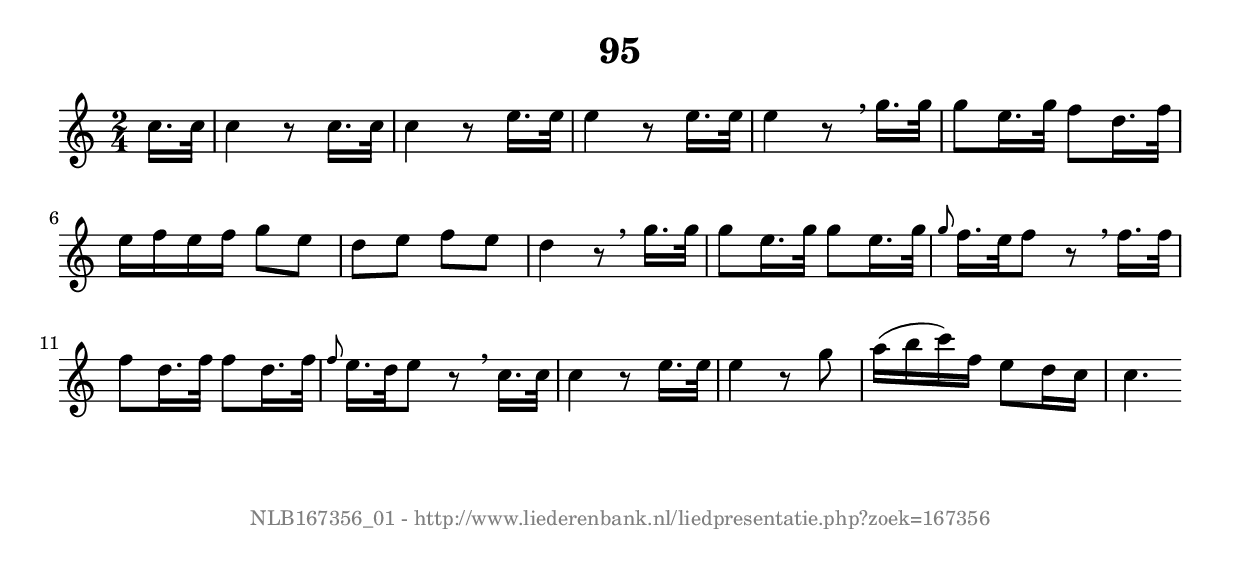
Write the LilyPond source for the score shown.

%
% produced by wce2krn 1.64 (7 June 2014)
%
\version"2.16"
#(append! paper-alist '(("long" . (cons (* 210 mm) (* 2000 mm)))))
#(set-default-paper-size "long")
sb = {\breathe}
mBreak = {\breathe }
bBreak = {\breathe }
x = {\once\override NoteHead #'style = #'cross }
gl=\glissando
itime={\override Staff.TimeSignature #'stencil = ##f }
ficta = {\once\set suggestAccidentals = ##t}
fine = {\once\override Score.RehearsalMark #'self-alignment-X = #1 \mark \markup {\italic{Fine}}}
dc = {\once\override Score.RehearsalMark #'self-alignment-X = #1 \mark \markup {\italic{D.C.}}}
dcf = {\once\override Score.RehearsalMark #'self-alignment-X = #1 \mark \markup {\italic{D.C. al Fine}}}
dcc = {\once\override Score.RehearsalMark #'self-alignment-X = #1 \mark \markup {\italic{D.C. al Coda}}}
ds = {\once\override Score.RehearsalMark #'self-alignment-X = #1 \mark \markup {\italic{D.S.}}}
dsf = {\once\override Score.RehearsalMark #'self-alignment-X = #1 \mark \markup {\italic{D.S. al Fine}}}
dsc = {\once\override Score.RehearsalMark #'self-alignment-X = #1 \mark \markup {\italic{D.S. al Coda}}}
pv = {\set Score.repeatCommands = #'((volta "1"))}
sv = {\set Score.repeatCommands = #'((volta "2"))}
tv = {\set Score.repeatCommands = #'((volta "3"))}
qv = {\set Score.repeatCommands = #'((volta "4"))}
xv = {\set Score.repeatCommands = #'((volta #f))}
\header{ tagline = ""
title = "95"
}
\score {{
\key c \major
\relative g'
{
\set melismaBusyProperties = #'()
\partial 32*4
\time 2/4
\tempo 4=120
\override Score.MetronomeMark #'transparent = ##t
\override Score.RehearsalMark #'break-visibility = #(vector #t #t #f)
c16. c32 c4 r8 c16. c32 c4 r8 e16. e32 e4 r8 e16. e32 e4 r8 \mBreak
g16. g32 g8 e16. g32 f8 d16. f32 e16 f e f g8 e d e f e d4 r8 \bar ":|:" \bBreak
g16. g32 g8 e16. g32 g8 e16. g32 \grace { g8 } f16. e32 f8 r \mBreak
f16. f32 f8 d16. f32 f8 d16. f32 \grace { f8 }e16. d32 e8 r \mBreak
c16. c32 c4 r8 e16. e32 e4 r8 g a16( b c) f, e8 d16 c c4. \bar ":|"
 }}
 \midi { }
 \layout {
            indent = 0.0\cm
}
}
\markup { \vspace #0 } \markup { \with-color #grey \fill-line { \center-column { \smaller "NLB167356_01 - http://www.liederenbank.nl/liedpresentatie.php?zoek=167356" } } }
